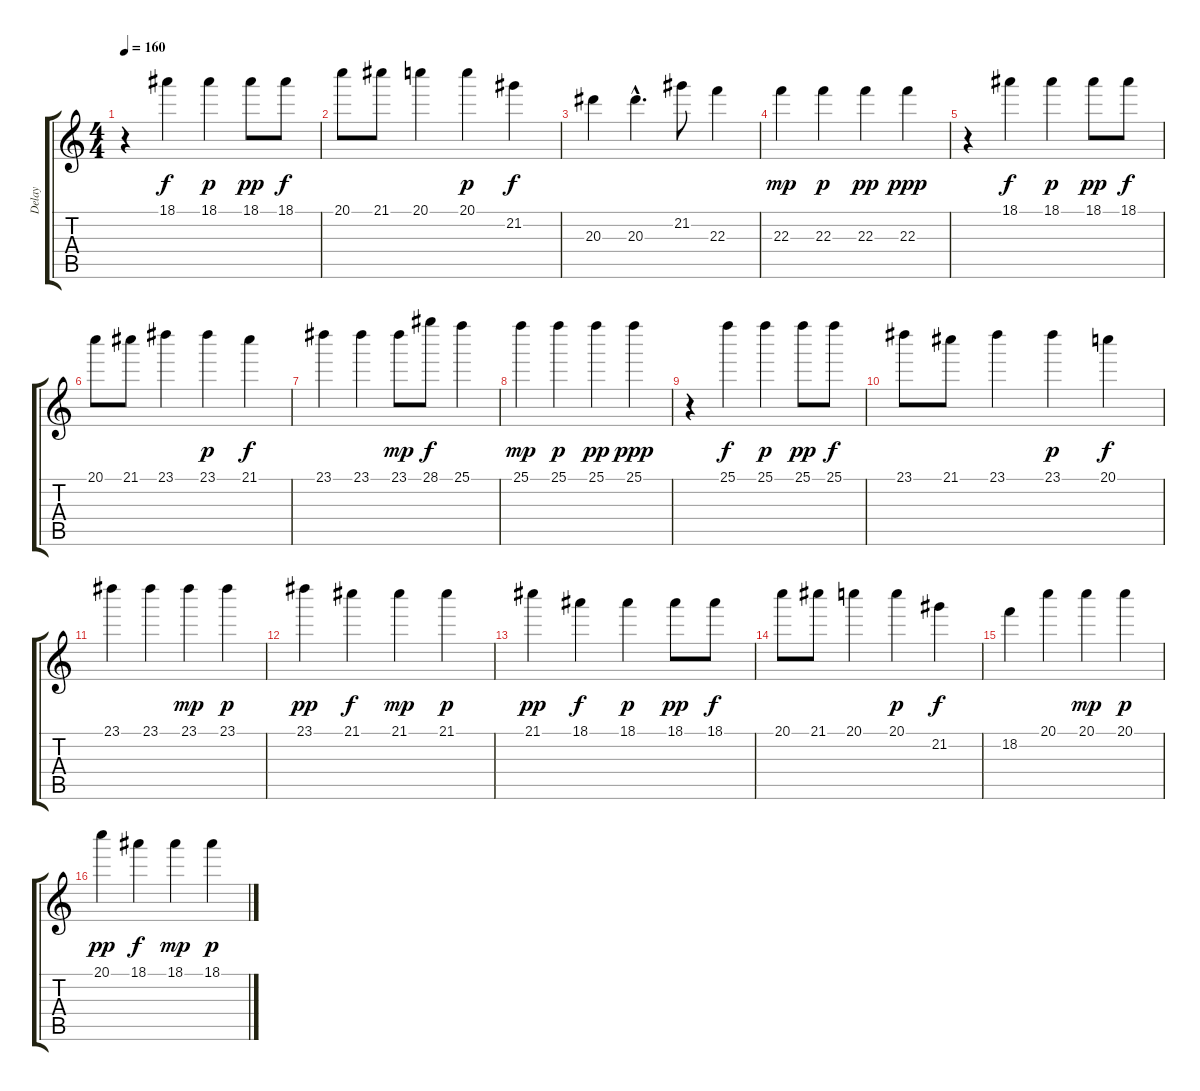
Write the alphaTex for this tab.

\track ("Delay" "Delay") {instrument overdrivenguitar}
\staff {score tabs}
\tuning (E4 B3 G3 D3 A2 E2) {hide}
\ts (4 4)
\section ("" "")
\tempo 160
\clef g2
\ks c
r.4{dy f} 18.1.4{volume 9} 18.1.4{dy p} 18.1.8{dy pp} 18.1.8{dy f} |
20.1.8 21.1.8 20.1.4 20.1.4{dy p} 21.2.4{dy f} |
20.3.4 20.3{hac}.4{d} 21.2.8 22.3.4 |
22.3.4{dy mp} 22.3.4{dy p} 22.3.4{dy pp} 22.3.4{dy ppp} |
r.4 18.1.4{dy f} 18.1.4{dy p} 18.1.8{dy pp} 18.1.8{dy f} |
20.1.8 21.1.8 23.1.4 23.1.4{dy p} 21.1.4{dy f} |
23.1.4 23.1.4 23.1.8{dy mp} 28.1.8{dy f} 25.1.4 |
25.1.4{dy mp} 25.1.4{dy p} 25.1.4{dy pp} 25.1.4{dy ppp} |
r.4 25.1.4{dy f} 25.1.4{dy p} 25.1.8{dy pp} 25.1.8{dy f} |
23.1.8 21.1.8 23.1.4 23.1.4{dy p} 20.1.4{dy f} |
23.1.4 23.1.4 23.1.4{dy mp} 23.1.4{dy p} |
23.1.4{dy pp} 21.1.4{dy f} 21.1.4{dy mp} 21.1.4{dy p} |
21.1.4{dy pp} 18.1.4{dy f} 18.1.4{dy p} 18.1.8{dy pp} 18.1.8{dy f} |
20.1.8 21.1.8 20.1.4 20.1.4{dy p} 21.2.4{dy f} |
18.2.4 20.1.4 20.1.4{dy mp} 20.1.4{dy p} |
20.1.4{dy pp} 18.1.4{dy f} 18.1.4{dy mp} 18.1.4{dy p}
